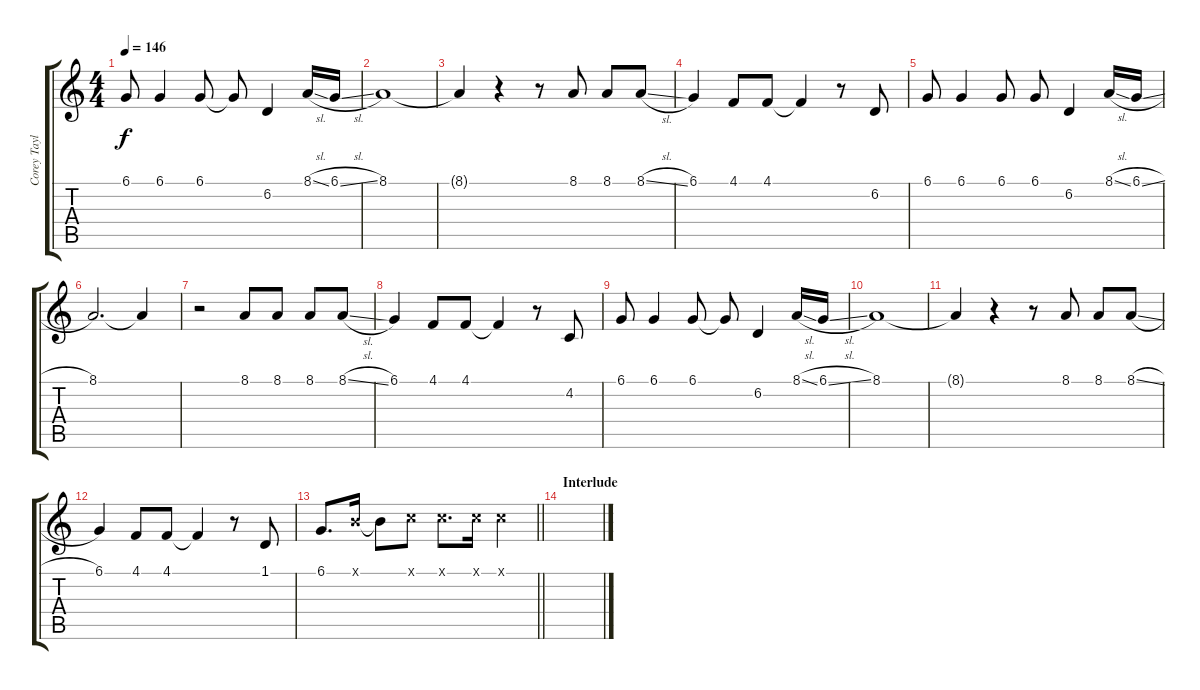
\track ("Corey Taylor" "Corey Tayl") {instrument lead2sawtooth}
\staff {score tabs}
\tuning (Db4 Ab3 E3 B2 Gb2 B1) {hide}
\ts (4 4)
\tempo 146
\clef g2
\ks c
6.1.8{dy f} 6.1.4 6.1.8 6.1{t}.8 6.2.4 8.1{sl}.16 6.1{sl}.16 |
8.1.1 |
8.1{t}.4 r.4 r.8 8.1.8 8.1.8 8.1{sl}.8 |
6.1.4 4.1.8 4.1.8 4.1{t}.4 r.8 6.2.8 |
6.1.8 6.1.4 6.1.8 6.1.8 6.2.4 8.1{sl}.16 6.1{sl}.16 |
8.1.2{d} 8.1{t}.4 |
r.2 8.1.8 8.1.8 8.1.8 8.1{sl}.8 |
6.1.4 4.1.8 4.1.8 4.1{t}.4 r.8 4.2.8 |
6.1.8 6.1.4 6.1.8 6.1{t}.8 6.2.4 8.1{sl}.16 6.1{sl}.16 |
8.1.1 |
8.1{t}.4 r.4 r.8 8.1.8 8.1.8 8.1{sl}.8 |
6.1.4 4.1.8 4.1.8 4.1{t}.4 r.8 1.1.8 |
\barLineRight lightlight
6.1.8{d} 10.1{x}.16 10.1{t}.8 11.1{x}.8 11.1{x}.8{d} 11.1{x}.16 11.1{x}.4 |
\section ("" "Interlude")
